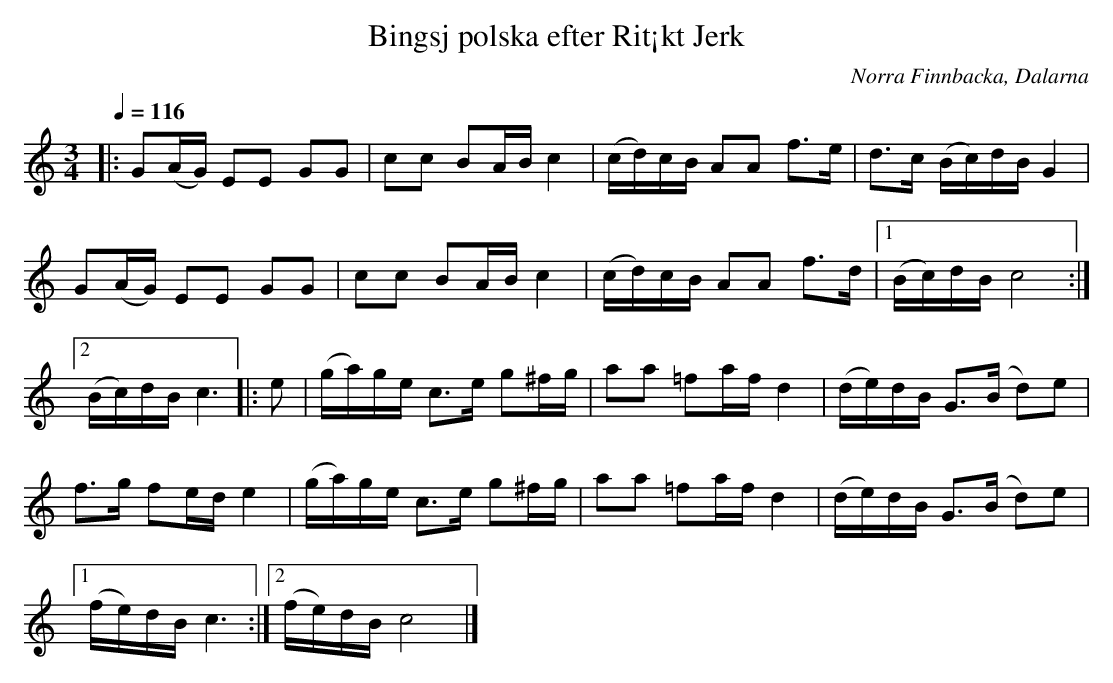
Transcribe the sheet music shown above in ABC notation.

X:1
T:Bingsj polska efter Rit¡kt Jerk
O:Norra Finnbacka, Dalarna
L:1/16
Q:1/4=116
M:3/4
K:C
|: G2(AG) E2E2 G2G2 | c2c2 B2AB c4 | (cd)cB A2A2 f2>e2 | d2>c2 (Bc)dB G4 |
G2(AG) E2E2 G2G2 | c2c2 B2AB c4 | (cd)cB A2A2 f2>d2 |1 (Bc)dB c8 :|2
(Bc)dB c6 |: e2 | (ga)ge c2>e2 g2^fg | a2a2 =f2af d4 | (de)dB G2>(B2 d2)e2 |
f2>g2 f2ed e4 | (ga)ge c2>e2 g2^fg | a2a2 =f2af d4 | (de)dB G2>(B2 d2)e2 |1
(fe)dB c6 :|2 (fe)dB c8 |]
